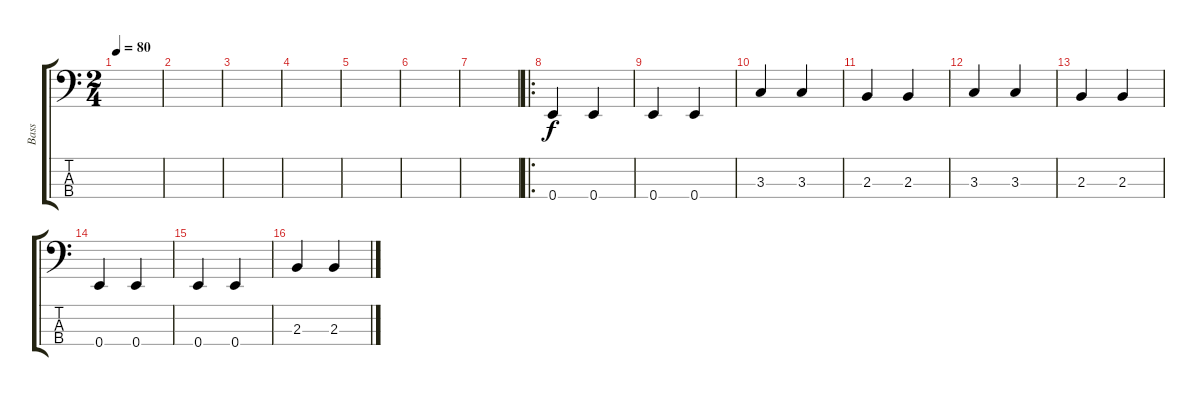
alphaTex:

\track ("Bass" "Bass") {instrument acousticbass}
\staff {score tabs}
\tuning (G2 D2 A1 E1) {hide}
\ts (2 4)
\tempo 80
\clef f4
\ks c
|
|
|
|
|
|
|
\ro
0.4.4 0.4.4 |
0.4.4 0.4.4 |
3.3.4 3.3.4 |
2.3.4 2.3.4 |
3.3.4 3.3.4 |
2.3.4 2.3.4 |
0.4.4 0.4.4 |
0.4.4 0.4.4 |
2.3.4 2.3.4
